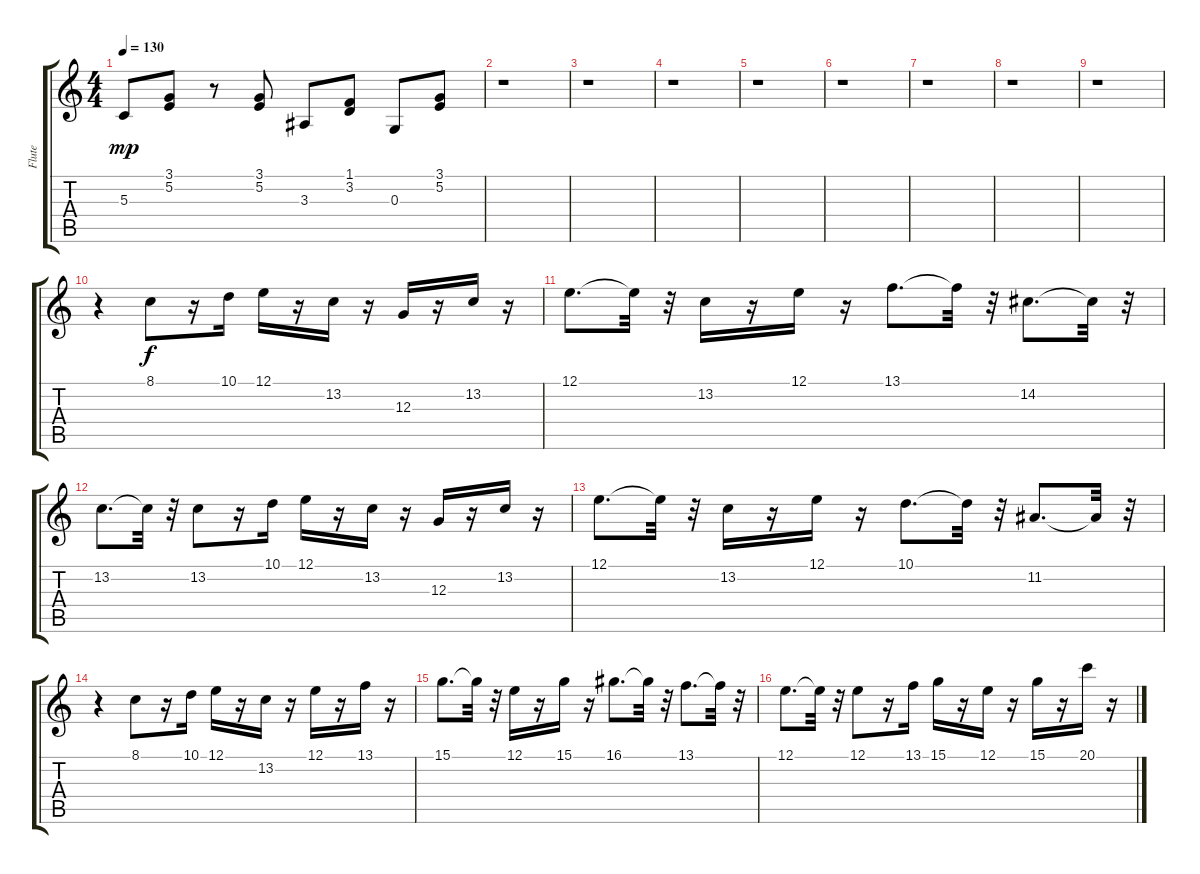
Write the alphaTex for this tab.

\track ("Flute" "Flute") {instrument flute}
\staff {score tabs}
\tuning (E4 B3 G3 D3 A2 E2) {hide}
\ts (4 4)
\tempo 130
\clef g2
\ks c
5.3.8{dy mp} (3.1 5.2).8 r.8 (3.1 5.2).8 3.3.8 (1.1 3.2).8 0.3.8 (3.1 5.2).8 |
r.1 |
r.1 |
r.1 |
r.1 |
r.1 |
r.1 |
r.1 |
r.1 |
r.4 8.1.8{dy f} r.16 10.1.16 12.1.16 r.16 13.2.16 r.16 12.3.16 r.16 13.2.16 r.16 |
12.1.8{d} 12.1{t}.32 r.32 13.2.16 r.16 12.1.16 r.16 13.1.8{d} 13.1{t}.32 r.32 14.2.8{d} 14.2{t}.32 r.32 |
13.2.8{d} 13.2{t}.32 r.32 13.2.8 r.16 10.1.16 12.1.16 r.16 13.2.16 r.16 12.3.16 r.16 13.2.16 r.16 |
12.1.8{d} 12.1{t}.32 r.32 13.2.16 r.16 12.1.16 r.16 10.1.8{d} 10.1{t}.32 r.32 11.2.8{d} 11.2{t}.32 r.32 |
r.4 8.1.8 r.16 10.1.16 12.1.16 r.16 13.2.16 r.16 12.1.16 r.16 13.1.16 r.16 |
15.1.8{d} 15.1{t}.32 r.32 12.1.16 r.16 15.1.16 r.16 16.1.8{d} 16.1{t}.32 r.32 13.1.8{d} 13.1{t}.32 r.32 |
12.1.8{d} 12.1{t}.32 r.32 12.1.8 r.16 13.1.16 15.1.16 r.16 12.1.16 r.16 15.1.16 r.16 20.1.16 r.16
